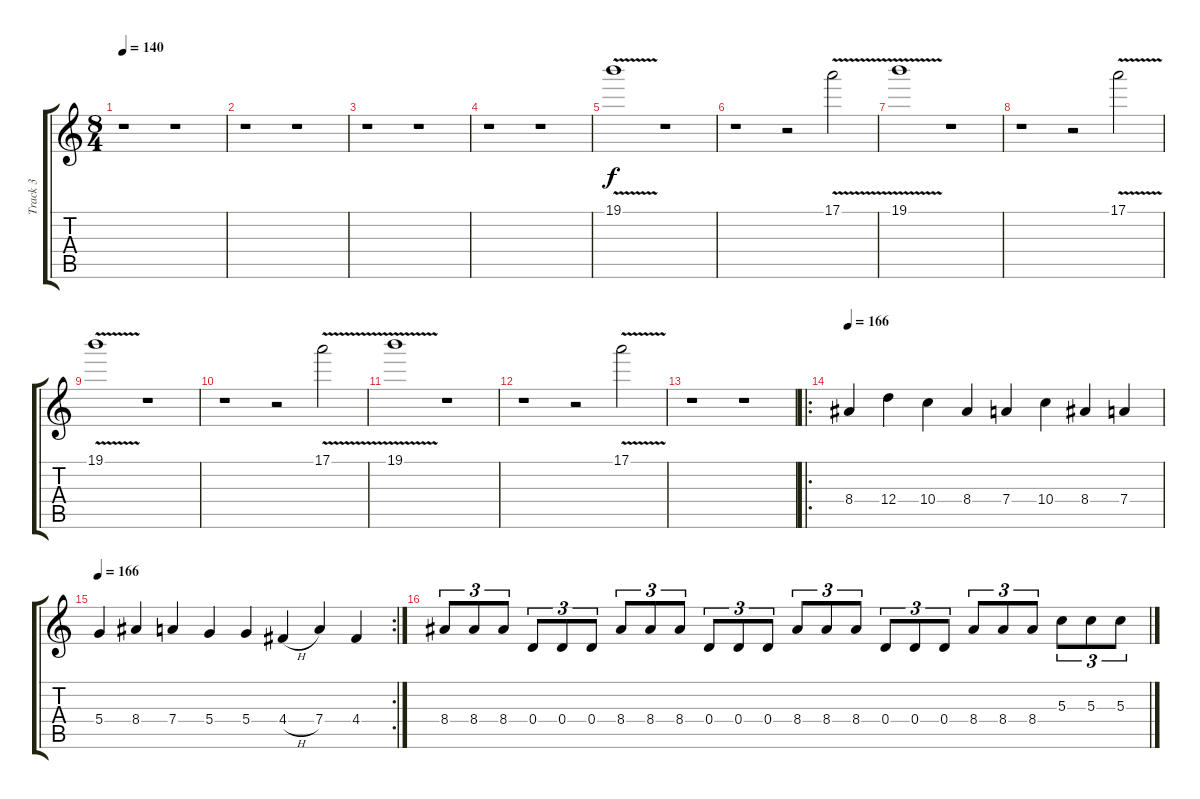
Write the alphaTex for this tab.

\track ("Track 3" "Track 3") {instrument distortionguitar}
\staff {score tabs}
\tuning (E4 B3 G3 D3 A2 E2) {hide}
\ts (8 4)
\tempo 140
\clef g2
\ks c
r.1{dy f instrument distortionguitar} r.1 |
r.1 r.1 |
r.1 r.1 |
r.1 r.1 |
19.1{v}.1 r.1 |
r.1 r.2 17.1{v}.2 |
19.1{v}.1 r.1 |
r.1 r.2 17.1{v}.2 |
19.1{v}.1 r.1 |
r.1 r.2 17.1{v}.2 |
19.1{v}.1 r.1 |
r.1 r.2 17.1{v}.2 |
r.1 r.1 |
\ro
\tempo 166
8.4.4 12.4.4 10.4.4 8.4.4 7.4.4 10.4.4 8.4.4 7.4.4 |
\rc 2
\tempo 166
5.4.4 8.4.4 7.4.4 5.4.4 5.4.4 4.4{h}.4 7.4.4 4.4.4 |
8.4.8{tu (3 2)} 8.4.8{tu (3 2)} 8.4.8{tu (3 2)} 0.4.8{tu (3 2)} 0.4.8{tu (3 2)} 0.4.8{tu (3 2)} 8.4.8{tu (3 2)} 8.4.8{tu (3 2)} 8.4.8{tu (3 2)} 0.4.8{tu (3 2)} 0.4.8{tu (3 2)} 0.4.8{tu (3 2)} 8.4.8{tu (3 2)} 8.4.8{tu (3 2)} 8.4.8{tu (3 2)} 0.4.8{tu (3 2)} 0.4.8{tu (3 2)} 0.4.8{tu (3 2)} 8.4.8{tu (3 2)} 8.4.8{tu (3 2)} 8.4.8{tu (3 2)} 5.3.8{tu (3 2)} 5.3.8{tu (3 2)} 5.3.8{tu (3 2)}
